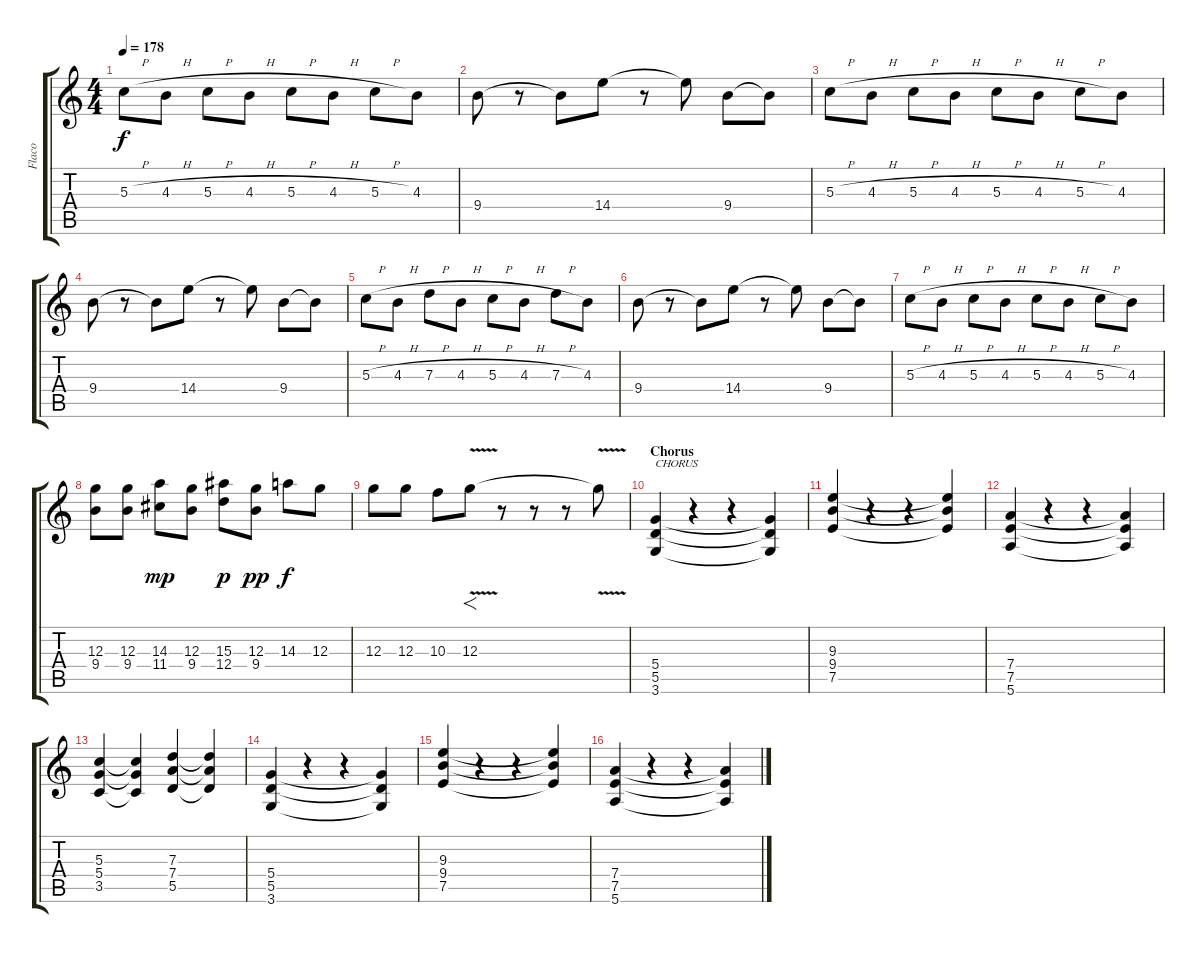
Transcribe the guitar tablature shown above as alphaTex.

\track ("Flaco" "Flaco") {instrument distortionguitar}
\staff {score tabs}
\tuning (E4 B3 G3 D3 A2 E2) {hide}
\ts (4 4)
\tempo 178
\clef g2
\ks c
5.3{h}.8{dy f} 4.3{h}.8 5.3{h}.8 4.3{h}.8 5.3{h}.8 4.3{h}.8 5.3{h}.8 4.3.8 |
9.4.8 r.8 9.4{t}.8 14.4.8 r.8 14.4{t}.8 9.4.8 9.4{t}.8 |
5.3{h}.8 4.3{h}.8 5.3{h}.8 4.3{h}.8 5.3{h}.8 4.3{h}.8 5.3{h}.8 4.3.8 |
9.4.8 r.8 9.4{t}.8 14.4.8 r.8 14.4{t}.8 9.4.8 9.4{t}.8 |
5.3{h}.8 4.3{h}.8 7.3{h}.8 4.3{h}.8 5.3{h}.8 4.3{h}.8 7.3{h}.8 4.3.8 |
9.4.8 r.8 9.4{t}.8 14.4.8 r.8 14.4{t}.8 9.4.8 9.4{t}.8 |
5.3{h}.8 4.3{h}.8 5.3{h}.8 4.3{h}.8 5.3{h}.8 4.3{h}.8 5.3{h}.8 4.3.8 |
(12.3 9.4).8 (12.3 9.4).8 (14.3 11.4).8{dy mp} (12.3 9.4).8 (15.3 12.4).8{dy p} (12.3 9.4).8{dy pp} 14.3.8{dy f} 12.3.8 |
12.3.8 12.3.8 10.3.8 12.3{v}.8{f} r.8 r.8 r.8 12.3{t}.8 |
\section ("" "Chorus")
(5.4 5.5 3.6).4{txt "CHORUS"} r.4 r.4 (5.4{t} 5.5{t} 3.6{t}).4 |
(9.3 9.4 7.5).4 r.4 r.4 (9.3{t} 9.4{t} 7.5{t}).4 |
(7.4 7.5 5.6).4 r.4 r.4 (7.4{t} 7.5{t} 5.6{t}).4 |
(5.3 5.4 3.5).4 (5.3{t} 5.4{t} 3.5{t}).4 (7.3 7.4 5.5).4 (7.3{t} 7.4{t} 5.5{t}).4 |
(5.4 5.5 3.6).4 r.4 r.4 (5.4{t} 5.5{t} 3.6{t}).4 |
(9.3 9.4 7.5).4 r.4 r.4 (9.3{t} 9.4{t} 7.5{t}).4 |
(7.4 7.5 5.6).4 r.4 r.4 (7.4{t} 7.5{t} 5.6{t}).4
